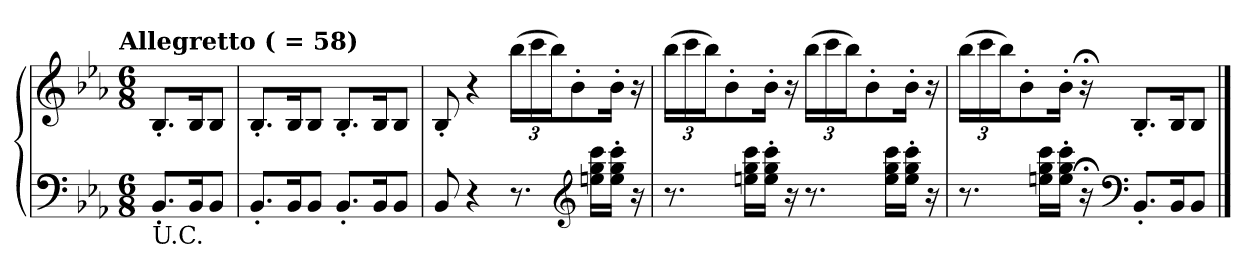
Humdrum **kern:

**kern	**kern
*part1	*part1
*staff2	*staff1
*clefF4	*clefG2
*k[b-e-a-]	*k[b-e-a-]
!!LO:TX:omd:t=Allegretto ( = 58)
*M6/8	*M6/8
*MM87	*MM87
=	=
!LO:TX:b:t=U.C.	!
8.BB-'/L	8.B-'/L
16BB-/k	16B-/k
8BB-/J	8B-/J
=1	=1
8.BB-'/L	8.B-'/L
16BB-/k	16B-/k
8BB-/J	8B-/J
8.BB-'/L	8.B-'/L
16BB-/k	16B-/k
8BB-/J	8B-/J
=2	=2
8BB-/	8B-'/
4r	4r
*	*Xbrackettup
8.r	(>24bb-\LL
.	24ccc\
.	24bb-\J)
.	8b-'\
*clefG2	*
16een\ 16gg\ 16ccc\LL	.
16ee'\ 16gg'\ 16ccc'\JJ	16b-'\Jk
16r	16r
!!LO:LB:g=z
=3	=3
8.r	(>24bb-\LL
.	24ccc\
.	24bb-\J)
.	8b-'\
16een\ 16gg\ 16ccc\LL	.
16ee'\ 16gg'\ 16ccc'\JJ	16b-'\Jk
16r	16r
8.r	(>24bb-\LL
.	24ccc\
.	24bb-\J)
.	8b-'\
16ee\ 16gg\ 16ccc\LL	.
16ee'\ 16gg'\ 16ccc'\JJ	16b-'\Jk
16r	16r
=4	=4
8.r	(>24bb-\LL
.	24ccc\
.	24bb-\J)
.	8b-'\
16een\ 16gg\ 16ccc\LL	.
16ee'\ 16gg'\ 16ccc'\JJ	16b-'\Jk
16r;<	16r;<
*clefF4	*
8.BB-'/L	8.B-'/L
16BB-/k	16B-/k
8BB-/J	8B-/J
==	==
*-	*-
